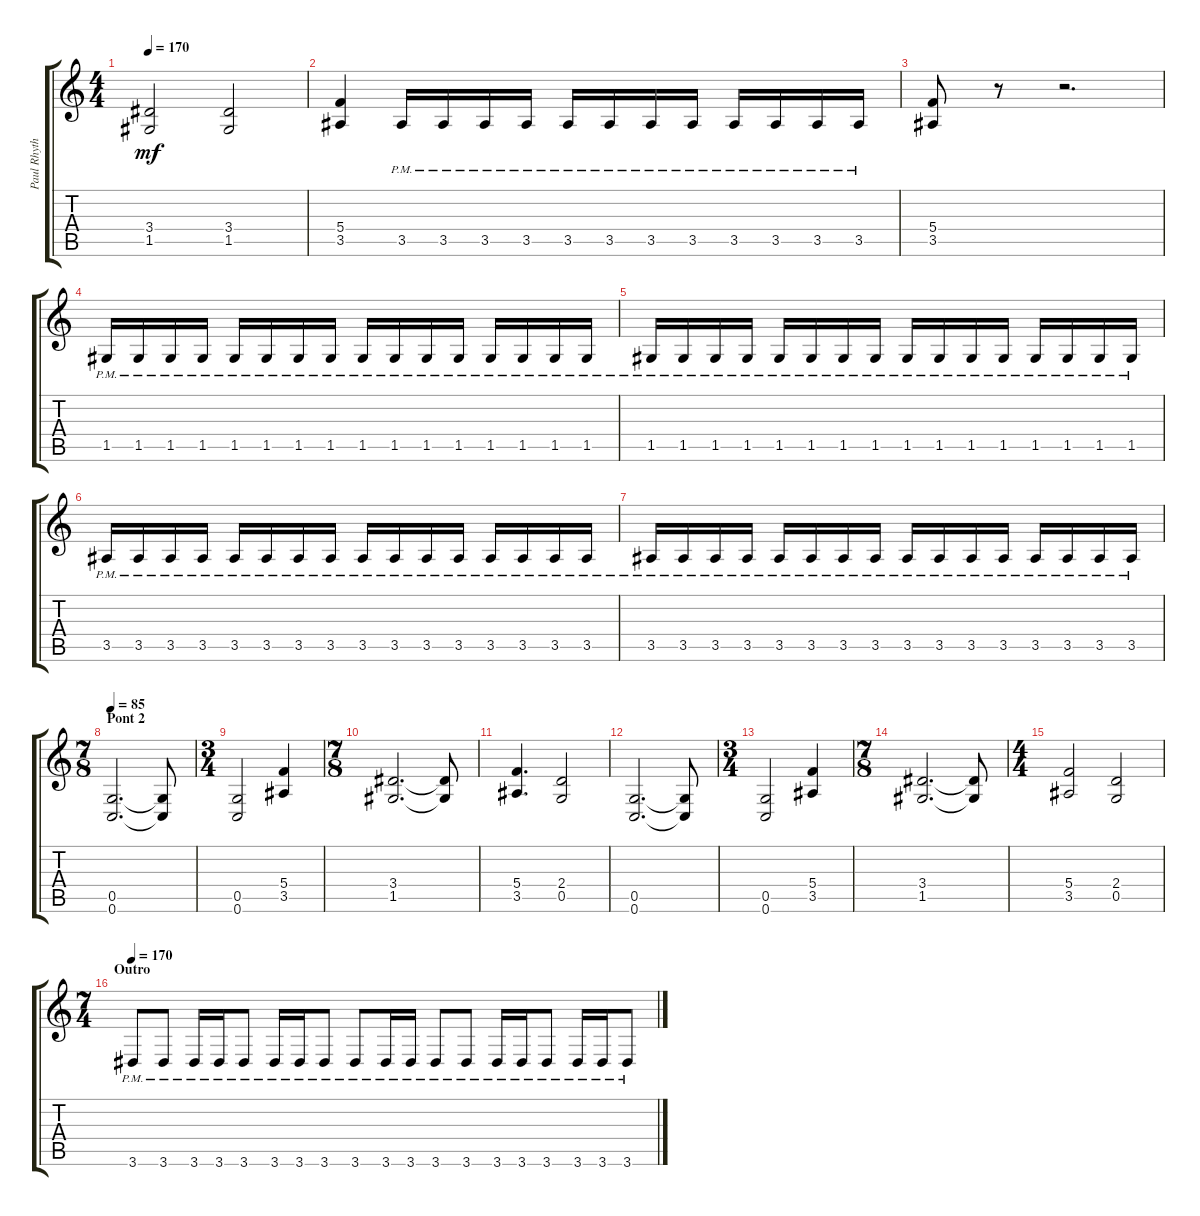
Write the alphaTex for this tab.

\track ("Paul Rhythm" "Paul Rhyth") {instrument distortionguitar}
\staff {score tabs}
\tuning (D4 A3 F3 C3 G2 C2) {hide}
\ts (4 4)
\tempo 170
\clef g2
\ks c
(3.4{t} 1.5{t}).2{dy mf} (3.4 1.5).2 |
(5.4 3.5).4 3.5{pm}.16 3.5{pm}.16 3.5{pm}.16 3.5{pm}.16 3.5{pm}.16 3.5{pm}.16 3.5{pm}.16 3.5{pm}.16 3.5{pm}.16 3.5{pm}.16 3.5{pm}.16 3.5{pm}.16 |
(5.4 3.5).8 r.8 r.2{d} |
1.5{pm}.16 1.5{pm}.16 1.5{pm}.16 1.5{pm}.16 1.5{pm}.16 1.5{pm}.16 1.5{pm}.16 1.5{pm}.16 1.5{pm}.16 1.5{pm}.16 1.5{pm}.16 1.5{pm}.16 1.5{pm}.16 1.5{pm}.16 1.5{pm}.16 1.5{pm}.16 |
1.5{pm}.16 1.5{pm}.16 1.5{pm}.16 1.5{pm}.16 1.5{pm}.16 1.5{pm}.16 1.5{pm}.16 1.5{pm}.16 1.5{pm}.16 1.5{pm}.16 1.5{pm}.16 1.5{pm}.16 1.5{pm}.16 1.5{pm}.16 1.5{pm}.16 1.5{pm}.16 |
3.5{pm}.16 3.5{pm}.16 3.5{pm}.16 3.5{pm}.16 3.5{pm}.16 3.5{pm}.16 3.5{pm}.16 3.5{pm}.16 3.5{pm}.16 3.5{pm}.16 3.5{pm}.16 3.5{pm}.16 3.5{pm}.16 3.5{pm}.16 3.5{pm}.16 3.5{pm}.16 |
3.5{pm}.16 3.5{pm}.16 3.5{pm}.16 3.5{pm}.16 3.5{pm}.16 3.5{pm}.16 3.5{pm}.16 3.5{pm}.16 3.5{pm}.16 3.5{pm}.16 3.5{pm}.16 3.5{pm}.16 3.5{pm}.16 3.5{pm}.16 3.5{pm}.16 3.5{pm}.16 |
\ts (7 8)
\section ("" "Pont 2")
\tempo 85
(0.5 0.6).2{d} (0.5{t} 0.6{t}).8 |
\ts (3 4)
(0.5 0.6).2 (5.4 3.5).4 |
\ts (7 8)
(3.4 1.5).2{d} (3.4{t} 1.5{t}).8 |
(5.4 3.5).4{d} (2.4 0.5).2 |
(0.5 0.6).2{d} (0.5{t} 0.6{t}).8 |
\ts (3 4)
(0.5 0.6).2 (5.4 3.5).4 |
\ts (7 8)
(3.4 1.5).2{d} (3.4{t} 1.5{t}).8 |
\ts (4 4)
(5.4 3.5).2 (2.4 0.5).2 |
\ts (7 4)
\section ("" "Outro")
\tempo 170
3.6{pm}.8 3.6{pm}.8 3.6{pm}.16 3.6{pm}.16 3.6{pm}.8 3.6{pm}.16 3.6{pm}.16 3.6{pm}.8 3.6{pm}.8 3.6{pm}.16 3.6{pm}.16 3.6{pm}.8 3.6{pm}.8 3.6{pm}.16 3.6{pm}.16 3.6{pm}.8 3.6{pm}.16 3.6{pm}.16 3.6{pm}.8
